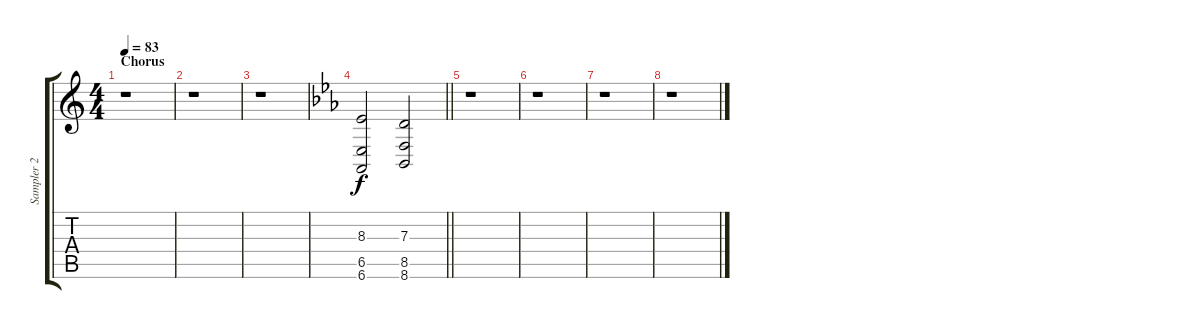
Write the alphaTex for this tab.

\track ("Sampler 2" "Sampler 2") {instrument stringensemble1}
\staff {score tabs}
\tuning (E4 B3 G3 D3 A2 D2) {hide}
\ts (4 4)
\section ("" "Chorus")
\tempo 83
\clef g2
\ks c
r.1{dy f} |
r.1 |
r.1 |
\barLineRight lightlight
\ks eb
(8.3 6.5 6.6).2 (7.3 8.5 8.6).2 |
r.1 |
r.1 |
r.1 |
r.1
